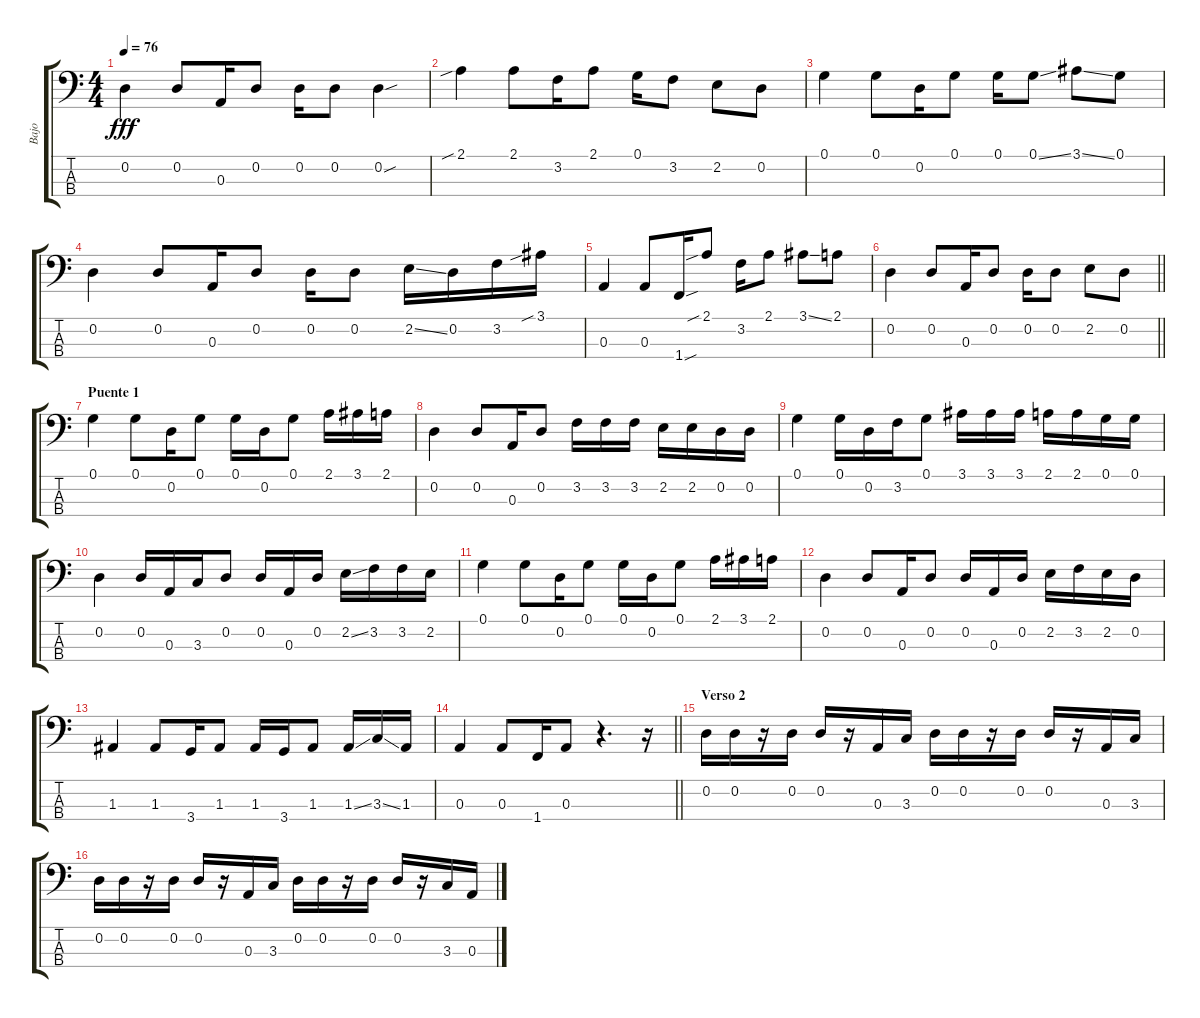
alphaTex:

\track ("Bajo" "Bajo") {instrument electricbassfinger}
\staff {score tabs}
\tuning (G2 D2 A1 E1) {hide}
\ts (4 4)
\tempo 76
\clef f4
\ks c
0.2.4{dy fff} 0.2.8 0.3.16 0.2.8 0.2.16 0.2.8 0.2{sou}.4 |
2.1{sib}.4 2.1.8 3.2.16 2.1.8 0.1.16 3.2.8 2.2.8 0.2.8 |
0.1.4 0.1.8 0.2.16 0.1.8 0.1.16 0.1{ss}.8 3.1{ss}.8 0.1.8 |
0.2.4 0.2.8 0.3.16 0.2.8 0.2.16 0.2.8 2.2{ss}.16 0.2.16 3.2.16 3.1{sib}.16 |
0.3.4 0.3.8 1.4{sou}.16 2.1{sib}.8 3.2.16 2.1.8 3.1{ss}.8 2.1.8 |
\barLineRight lightlight
0.2.4 0.2.8 0.3.16 0.2.8 0.2.16 0.2.8 2.2.8 0.2.8 |
\section ("" "Puente 1")
0.1.4 0.1.8 0.2.16 0.1.8 0.1.16 0.2.16 0.1.8 2.1.16 3.1.16 2.1.16 |
0.2.4 0.2.8 0.3.16 0.2.8 3.2.16 3.2.16 3.2.16 2.2.16 2.2.16 0.2.16 0.2.16 |
0.1.4 0.1.16 0.2.16 3.2.16 0.1.8 3.1.16 3.1.16 3.1.16 2.1.16 2.1.16 0.1.16 0.1.16 |
0.2.4 0.2.16 0.3.16 3.3.16 0.2.8 0.2.16 0.3.16 0.2.16 2.2{ss}.16 3.2.16 3.2.16 2.2.16 |
0.1.4 0.1.8 0.2.16 0.1.8 0.1.16 0.2.16 0.1.8 2.1.16 3.1.16 2.1.16 |
0.2.4 0.2.8 0.3.16 0.2.8 0.2.16 0.3.16 0.2.16 2.2.16 3.2.16 2.2.16 0.2.16 |
1.3.4 1.3.8 3.4.16 1.3.8 1.3.16 3.4.16 1.3.8 1.3{ss}.16 3.3{ss}.16 1.3.16 |
\barLineRight lightlight
0.3.4 0.3.8 1.4.16 0.3.8 r.4{d} r.16 |
\section ("" "Verso 2")
0.2.16 0.2.16 r.16 0.2.16 0.2.16 r.16 0.3.16 3.3.16 0.2.16 0.2.16 r.16 0.2.16 0.2.16 r.16 0.3.16 3.3.16 |
0.2.16 0.2.16 r.16 0.2.16 0.2.16 r.16 0.3.16 3.3.16 0.2.16 0.2.16 r.16 0.2.16 0.2.16 r.16 3.3.16 0.3.16
